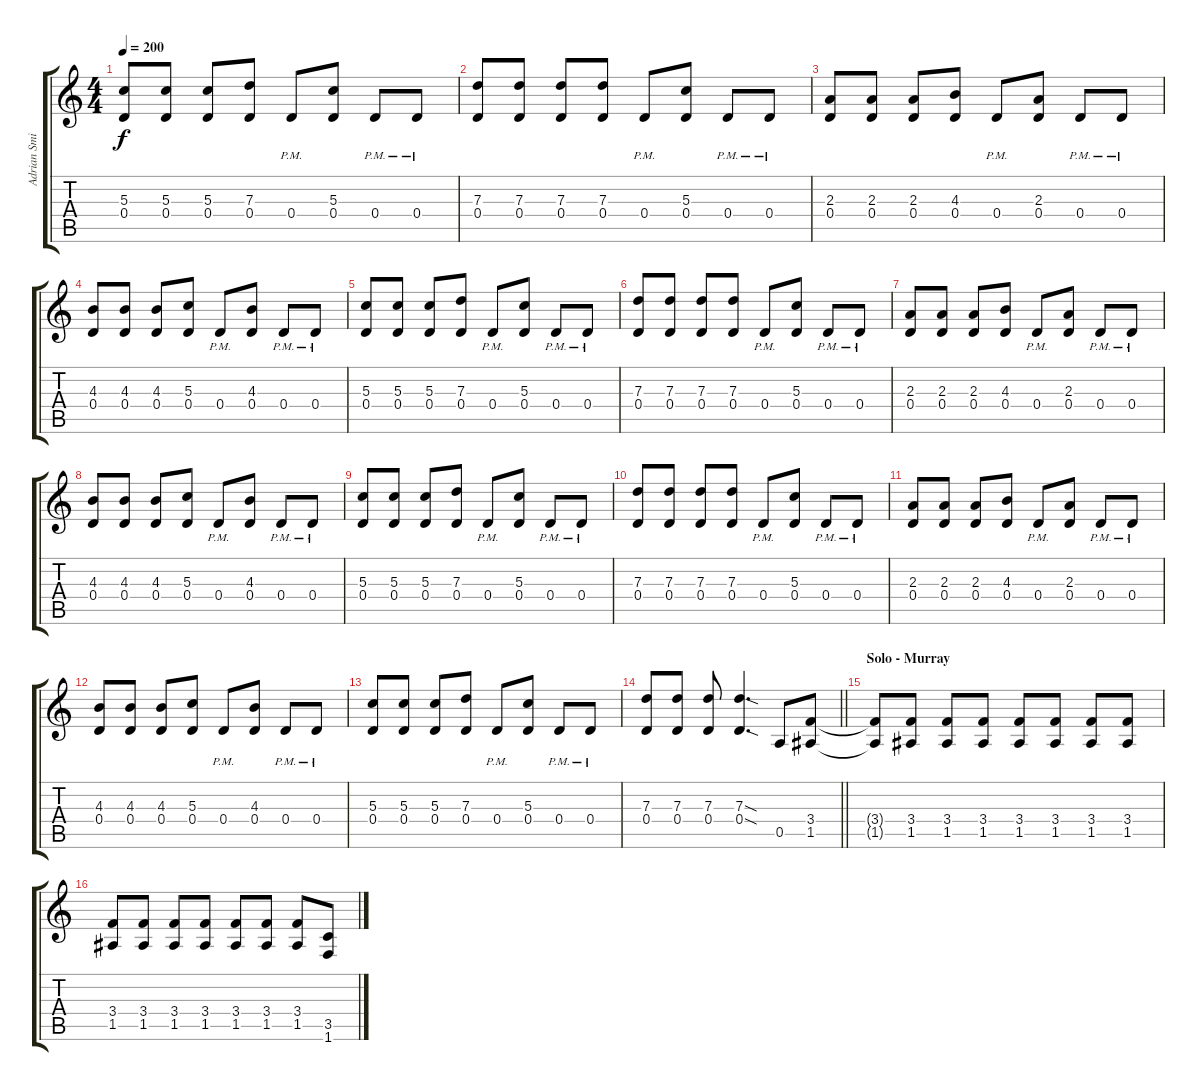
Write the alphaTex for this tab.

\track ("Adrian Smith" "Adrian Smi") {instrument distortionguitar}
\staff {score tabs}
\tuning (E4 B3 G3 D3 A2 E2) {hide}
\ts (4 4)
\tempo 200
\clef g2
\ks c
(5.3 0.4).8{dy f} (5.3 0.4).8 (5.3 0.4).8 (7.3 0.4).8 0.4{pm}.8 (5.3 0.4).8 0.4{pm}.8 0.4{pm}.8 |
(7.3 0.4).8 (7.3 0.4).8 (7.3 0.4).8 (7.3 0.4).8 0.4{pm}.8 (5.3 0.4).8 0.4{pm}.8 0.4{pm}.8 |
(2.3 0.4).8 (2.3 0.4).8 (2.3 0.4).8 (4.3 0.4).8 0.4{pm}.8 (2.3 0.4).8 0.4{pm}.8 0.4{pm}.8 |
(4.3 0.4).8 (4.3 0.4).8 (4.3 0.4).8 (5.3 0.4).8 0.4{pm}.8 (4.3 0.4).8 0.4{pm}.8 0.4{pm}.8 |
(5.3 0.4).8 (5.3 0.4).8 (5.3 0.4).8 (7.3 0.4).8 0.4{pm}.8 (5.3 0.4).8 0.4{pm}.8 0.4{pm}.8 |
(7.3 0.4).8 (7.3 0.4).8 (7.3 0.4).8 (7.3 0.4).8 0.4{pm}.8 (5.3 0.4).8 0.4{pm}.8 0.4{pm}.8 |
(2.3 0.4).8 (2.3 0.4).8 (2.3 0.4).8 (4.3 0.4).8 0.4{pm}.8 (2.3 0.4).8 0.4{pm}.8 0.4{pm}.8 |
(4.3 0.4).8 (4.3 0.4).8 (4.3 0.4).8 (5.3 0.4).8 0.4{pm}.8 (4.3 0.4).8 0.4{pm}.8 0.4{pm}.8 |
(5.3 0.4).8 (5.3 0.4).8 (5.3 0.4).8 (7.3 0.4).8 0.4{pm}.8 (5.3 0.4).8 0.4{pm}.8 0.4{pm}.8 |
(7.3 0.4).8 (7.3 0.4).8 (7.3 0.4).8 (7.3 0.4).8 0.4{pm}.8 (5.3 0.4).8 0.4{pm}.8 0.4{pm}.8 |
(2.3 0.4).8 (2.3 0.4).8 (2.3 0.4).8 (4.3 0.4).8 0.4{pm}.8 (2.3 0.4).8 0.4{pm}.8 0.4{pm}.8 |
(4.3 0.4).8 (4.3 0.4).8 (4.3 0.4).8 (5.3 0.4).8 0.4{pm}.8 (4.3 0.4).8 0.4{pm}.8 0.4{pm}.8 |
(5.3 0.4).8 (5.3 0.4).8 (5.3 0.4).8 (7.3 0.4).8 0.4{pm}.8 (5.3 0.4).8 0.4{pm}.8 0.4{pm}.8 |
\barLineRight lightlight
(7.3 0.4).8 (7.3 0.4).8 (7.3 0.4).8 (7.3{sod} 0.4{sod}).4{d} 0.5.8 (3.4 1.5).8 |
\section ("" "Solo - Murray")
(3.4{t} 1.5{t}).8 (3.4 1.5).8 (3.4 1.5).8 (3.4 1.5).8 (3.4 1.5).8 (3.4 1.5).8 (3.4 1.5).8 (3.4 1.5).8 |
(3.4 1.5).8 (3.4 1.5).8 (3.4 1.5).8 (3.4 1.5).8 (3.4 1.5).8 (3.4 1.5).8 (3.4 1.5).8 (3.5 1.6).8
